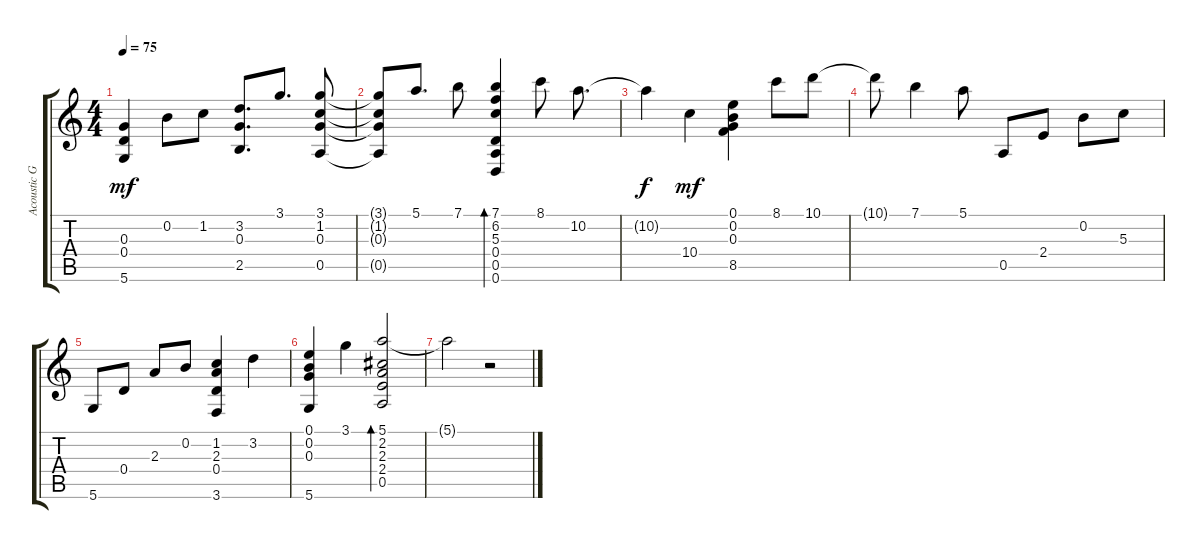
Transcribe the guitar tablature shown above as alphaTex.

\track ("Acoustic Guitar (steel)" "Acoustic G") {instrument acousticguitarnylon}
\staff {score tabs}
\tuning (E4 B3 G3 D3 A2 D2) {hide}
\ts (4 4)
\tempo 75
\clef g2
\ks c
(0.3 0.4 5.6).4{dy mf} 0.2.8 1.2.8 (3.2 0.3 2.5).8{d} 3.1.8{d} (3.1 1.2 0.3 0.5).8 |
(3.1{t} 1.2{t} 0.3{t} 0.5{t}).8 5.1.8{d} 7.1.8 (7.1 6.2 5.3 0.4 0.5 0.6).4{bd 120} 8.1.8 10.2.8{d} |
10.2{t}.4{dy f} 10.4.4{dy mf} (0.1 0.2 0.3 8.5).4 8.1.8 10.1.8 |
10.1{t}.8 7.1.4 5.1.8 0.5.8 2.4.8 0.2.8 5.3.8 |
5.6.8 0.4.8 2.3.8 0.2.8 (1.2 2.3 0.4 3.6).4 3.2.4 |
(0.1 0.2 0.3 5.6).4 3.1.4 (5.1 2.2 2.3 2.4 0.5).2{bd 240} |
5.1{t}.2 r.2
